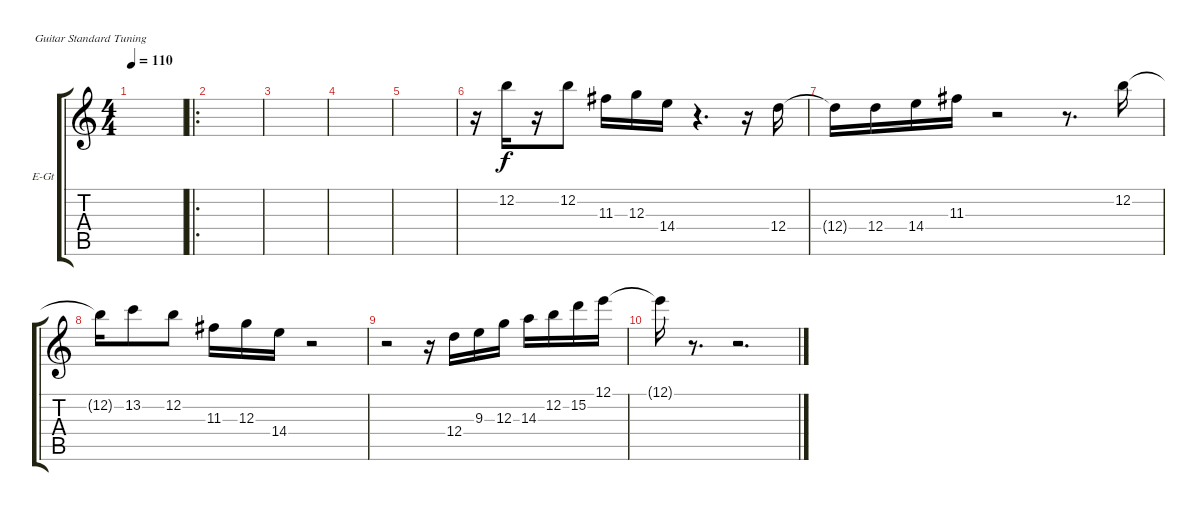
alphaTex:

\defaultSystemsLayout 4
\bracketExtendMode groupsimilarinstruments
\firstSystemTrackNameOrientation horizontal
\otherSystemsTrackNameOrientation horizontal
\track ("Keyboard " "E-Gt") {instrument electricguitarclean}
\staff {score tabs}
\tuning (E4 B3 G3 D3 A2 E2)
\ts (4 4)
\tempo 110
\clef g2
\scale
0.485477
\ks c
|
\ro
\scale
0.257261 |
\scale
0.257261 |
\scale
0.333333 |
\scale
0.333333 |
\scale
0.333333 r.16 12.2.16 r.16 12.2.8 11.3.16 12.3.16 14.4.16 r.4{d} r.16 12.4.16 |
\scale
0.333333 12.4{t}.16 12.4.16 14.4.16 11.3.16 r.2 r.8{d} 12.2.16 |
\scale
0.333333 12.2{t}.16 13.2.8 12.2.8 11.3.16 12.3.16 14.4.16 r.2 |
\scale
0.333333 r.2 r.16 12.4.16 9.3.16 12.3.16 14.3.16 12.2.16 15.2.16 12.1.16 |
\scale
0.333333 12.1{t}.16 r.8{d} r.2{d} |
\scale
0.333333 |
\scale
0.333333 |
\scale
0.333333 |
\scale
0.333333 |
\scale
0.333333 |
\scale
0.333333
